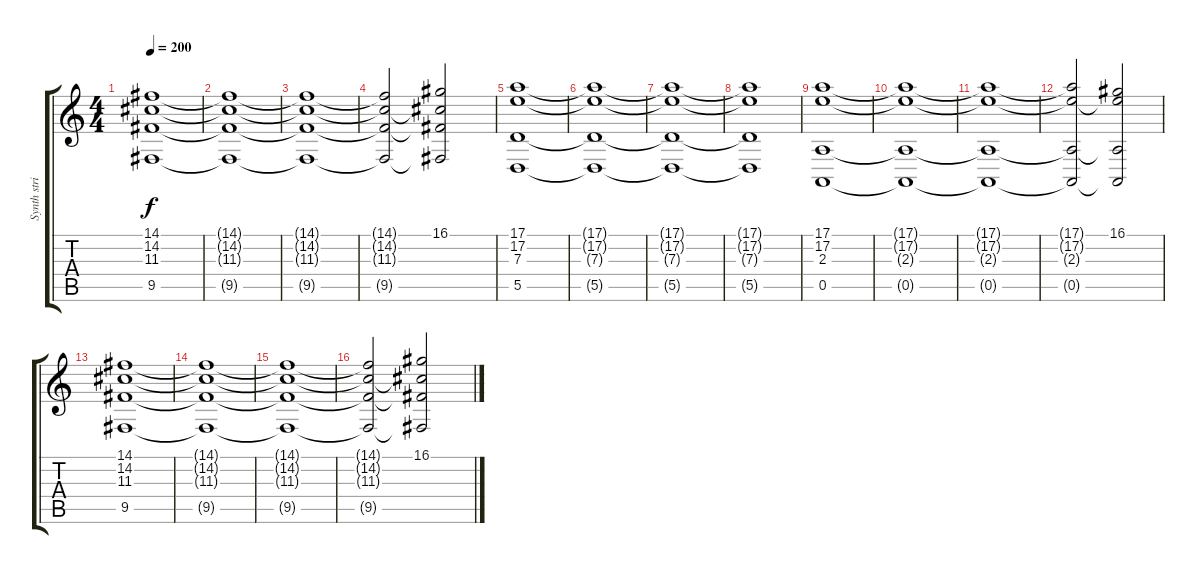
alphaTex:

\track ("Synth strings" "Synth stri") {instrument stringensemble1}
\staff {score tabs}
\tuning (E4 B3 G3 D3 A2 E2) {hide}
\ts (4 4)
\tempo 200
\clef g2
\ks c
(14.1 14.2 11.3 9.5).1{dy f} |
(14.1{t} 14.2{t} 11.3{t} 9.5{t}).1 |
(14.1{t} 14.2{t} 11.3{t} 9.5{t}).1 |
(14.1{t} 14.2{t} 11.3{t} 9.5{t}).2 (16.1 14.2{t} 11.3{t} 9.5{t}).2 |
(17.1 17.2 7.3 5.5).1 |
(17.1{t} 17.2{t} 7.3{t} 5.5{t}).1 |
(17.1{t} 17.2{t} 7.3{t} 5.5{t}).1 |
(17.1{t} 17.2{t} 7.3{t} 5.5{t}).1 |
(17.1 17.2 2.3 0.5).1 |
(17.1{t} 17.2{t} 2.3{t} 0.5{t}).1 |
(17.1{t} 17.2{t} 2.3{t} 0.5{t}).1 |
(17.1{t} 17.2{t} 2.3{t} 0.5{t}).2 (16.1 17.2{t} 2.3{t} 0.5{t}).2 |
(14.1 14.2 11.3 9.5).1 |
(14.1{t} 14.2{t} 11.3{t} 9.5{t}).1 |
(14.1{t} 14.2{t} 11.3{t} 9.5{t}).1 |
(14.1{t} 14.2{t} 11.3{t} 9.5{t}).2 (16.1 14.2{t} 11.3{t} 9.5{t}).2
